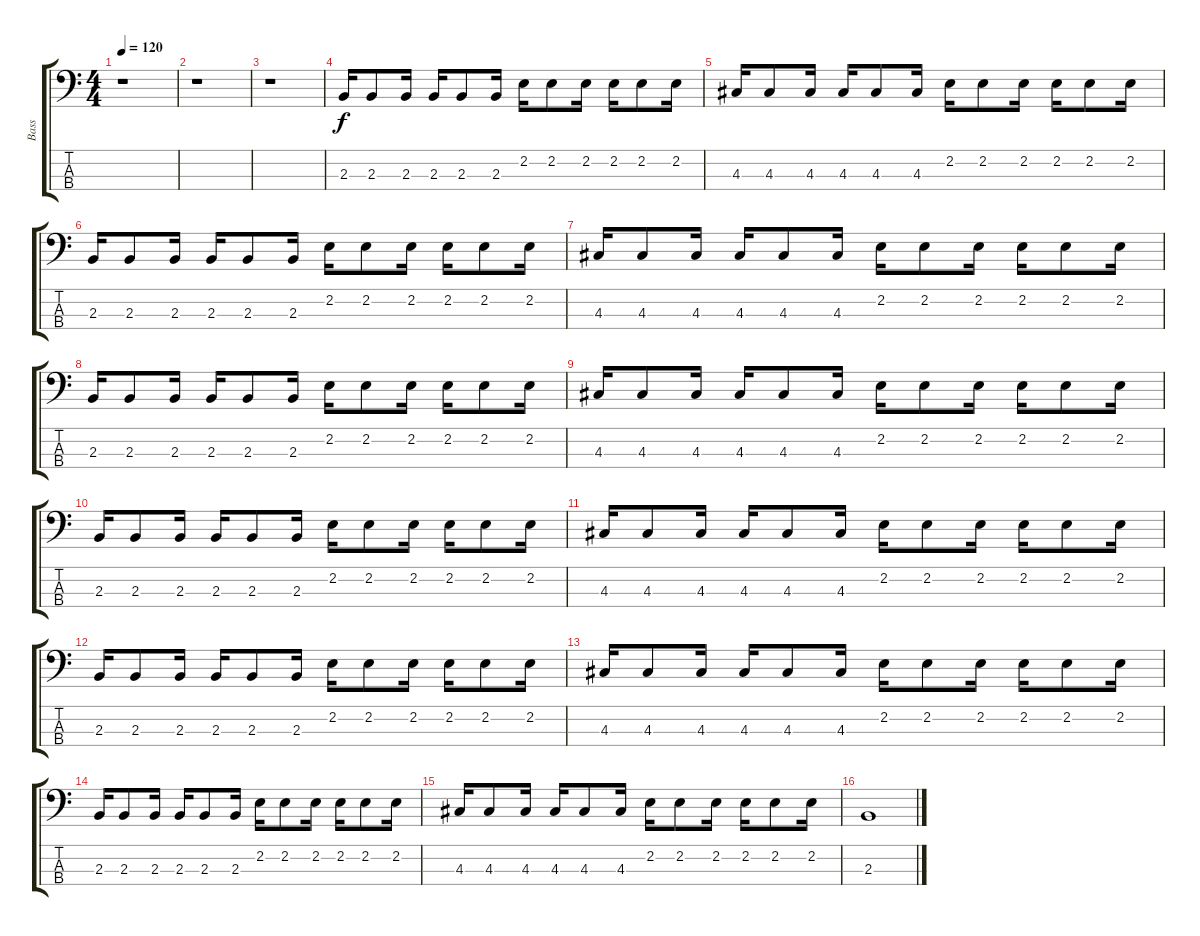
\track ("Bass" "Bass") {instrument electricbassfinger}
\staff {score tabs}
\tuning (G2 D2 A1 E1) {hide}
\ts (4 4)
\tempo 120
\clef f4
\ks c
r.1{dy f} |
r.1 |
r.1 |
2.3.16 2.3.8 2.3.16 2.3.16 2.3.8 2.3.16 2.2.16 2.2.8 2.2.16 2.2.16 2.2.8 2.2.16 |
4.3.16 4.3.8 4.3.16 4.3.16 4.3.8 4.3.16 2.2.16 2.2.8 2.2.16 2.2.16 2.2.8 2.2.16 |
2.3.16 2.3.8 2.3.16 2.3.16 2.3.8 2.3.16 2.2.16 2.2.8 2.2.16 2.2.16 2.2.8 2.2.16 |
4.3.16 4.3.8 4.3.16 4.3.16 4.3.8 4.3.16 2.2.16 2.2.8 2.2.16 2.2.16 2.2.8 2.2.16 |
2.3.16 2.3.8 2.3.16 2.3.16 2.3.8 2.3.16 2.2.16 2.2.8 2.2.16 2.2.16 2.2.8 2.2.16 |
4.3.16 4.3.8 4.3.16 4.3.16 4.3.8 4.3.16 2.2.16 2.2.8 2.2.16 2.2.16 2.2.8 2.2.16 |
2.3.16 2.3.8 2.3.16 2.3.16 2.3.8 2.3.16 2.2.16 2.2.8 2.2.16 2.2.16 2.2.8 2.2.16 |
4.3.16 4.3.8 4.3.16 4.3.16 4.3.8 4.3.16 2.2.16 2.2.8 2.2.16 2.2.16 2.2.8 2.2.16 |
2.3.16 2.3.8 2.3.16 2.3.16 2.3.8 2.3.16 2.2.16 2.2.8 2.2.16 2.2.16 2.2.8 2.2.16 |
4.3.16 4.3.8 4.3.16 4.3.16 4.3.8 4.3.16 2.2.16 2.2.8 2.2.16 2.2.16 2.2.8 2.2.16 |
2.3.16 2.3.8 2.3.16 2.3.16 2.3.8 2.3.16 2.2.16 2.2.8 2.2.16 2.2.16 2.2.8 2.2.16 |
4.3.16 4.3.8 4.3.16 4.3.16 4.3.8 4.3.16 2.2.16 2.2.8 2.2.16 2.2.16 2.2.8 2.2.16 |
2.3.1
